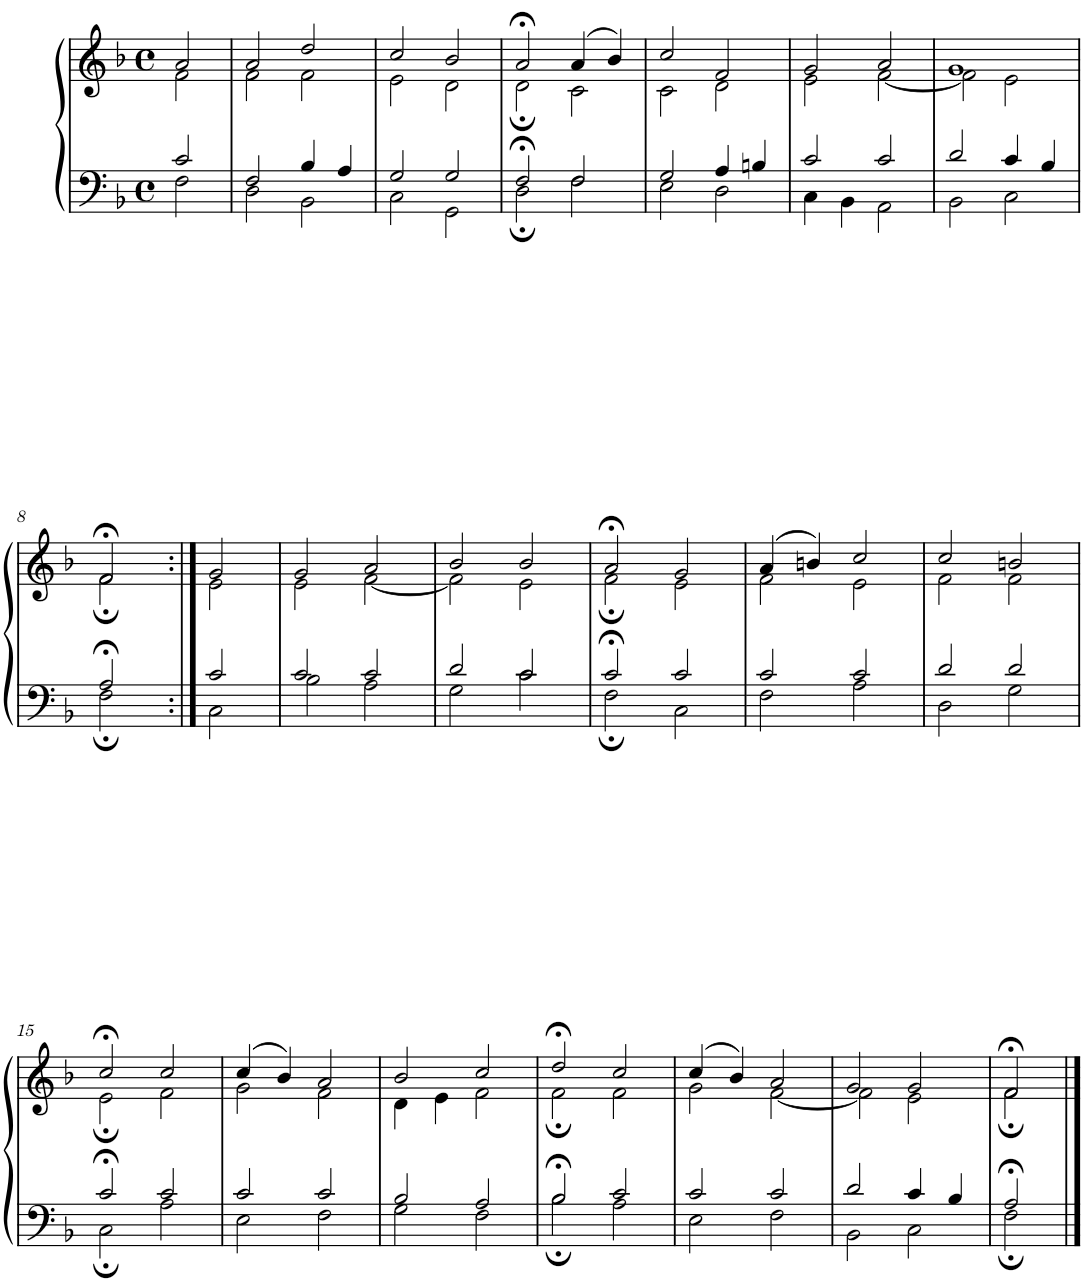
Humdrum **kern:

**kern	**kern
*part1	*part1
*staff2	*staff1
*I"Piano	*
*I'Pno.	*
*clefF4	*clefG2
*k[b-]	*k[b-]
*M4/4	*M4/4
*met(c)	*met(c)
=1	=1
*^	*^
2c/	2F\	2a/	2f\
=2	=2	=2	=2
2F/	2D\	2a/	2f\
4B-/	2BB-\	2dd/	2f\
4A/	.	.	.
=3	=3	=3	=3
2G/	2C\	2cc/	2e\
2G/	2GG\	2b-/	2d\
=4	=4	=4	=4
2F;</	2D;\	2a;</	2d;\
2F/	2F\	(4a/	2c\
.	.	4b-/)	.
=5	=5	=5	=5
2G/	2E\	2cc/	2c\
4A/	2D\	2f/	2d\
4Bn/	.	.	.
=6	=6	=6	=6
2c/	4C\	2g/	2e\
.	4BB-\	.	.
2c/	2AA\	2a/	[2f\
=7	=7	=7	=7
2d/	2BB-\	1g	2f\]
4c/	2C\	.	2e\
4B-/	.	.	.
!!LO:LB:g=z	!!
=8	=8	=8	=8
2A;</	2F;\	2f;</	2f;\
=9:|!	=9:|!	=9:|!	=9:|!
2c/	2C\	2g/	2e\
=10	=10	=10	=10
2c/	2B-\	2g/	2e\
2c/	2A\	2a/	[2f\
=11	=11	=11	=11
2d/	2G\	2b-/	2f\]
2c/	2c\	2b-/	2e\
=12	=12	=12	=12
2c;</	2F;\	2a;</	2f;\
2c/	2C\	2g/	2e\
=13	=13	=13	=13
2c/	2F\	(4a/	2f\
.	.	4bn/)	.
2c/	2A\	2cc/	2e\
=14	=14	=14	=14
2d/	2D\	2cc/	2f\
2d/	2G\	2bn/	2f\
!!LO:LB:g=z	!!
=15	=15	=15	=15
2c;</	2C;\	2cc;</	2e;\
2c/	2A\	2cc/	2f\
=16	=16	=16	=16
2c/	2E\	(4cc/	2g\
.	.	4b-/)	.
2c/	2F\	2a/	2f\
=17	=17	=17	=17
2B-/	2G\	2b-/	4d\
.	.	.	4e\
2A/	2F\	2cc/	2f\
=18	=18	=18	=18
2B-;</	2B-;\	2dd;</	2f;\
2c/	2A\	2cc/	2f\
=19	=19	=19	=19
2c/	2E\	(4cc/	2g\
.	.	4b-/)	.
2c/	2F\	2a/	[2f\
=20	=20	=20	=20
2d/	2BB-\	2g/	2f\]
4c/	2C\	2g/	2e\
4B-/	.	.	.
=21	=21	=21	=21
2A;</	2F;\	2f;</	2f;\
*v	*v	*	*
*	*v	*v
==	==
*-	*-
